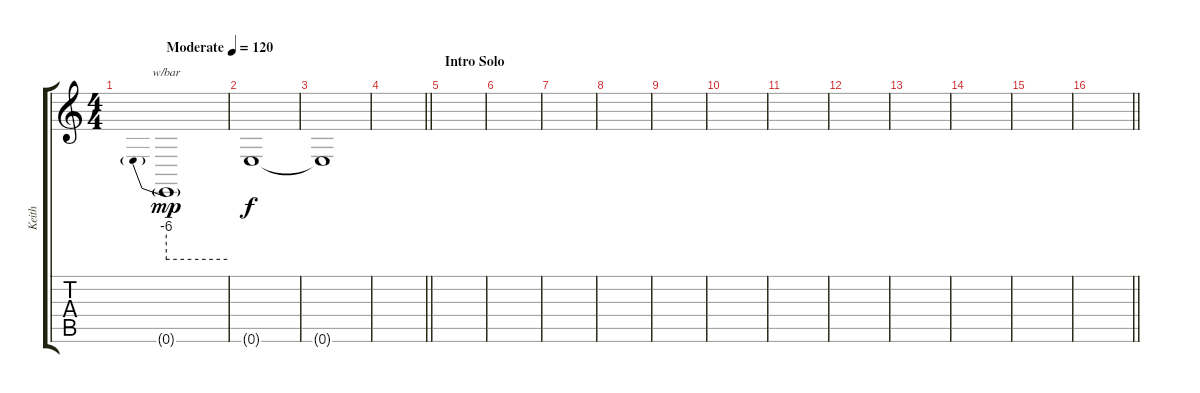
\track ("Keith" "Keith") {instrument distortionguitar}
\staff {score tabs}
\tuning (E4 B3 G3 D3 A2 E2) {hide}
\ts (4 4)
\tempo (120 "Moderate")
\clef g2
\ks c
0.6{g}.1{tbe (predive default 0 -24 60 -24) dy mp volume 0 instrument distortionguitar} |
0.6{t}.1{dy f} |
0.6{t}.1 |
\barLineRight lightlight
|
\section ("" "Intro Solo")
|
|
|
|
|
|
|
|
|
|
|
\barLineRight lightlight
